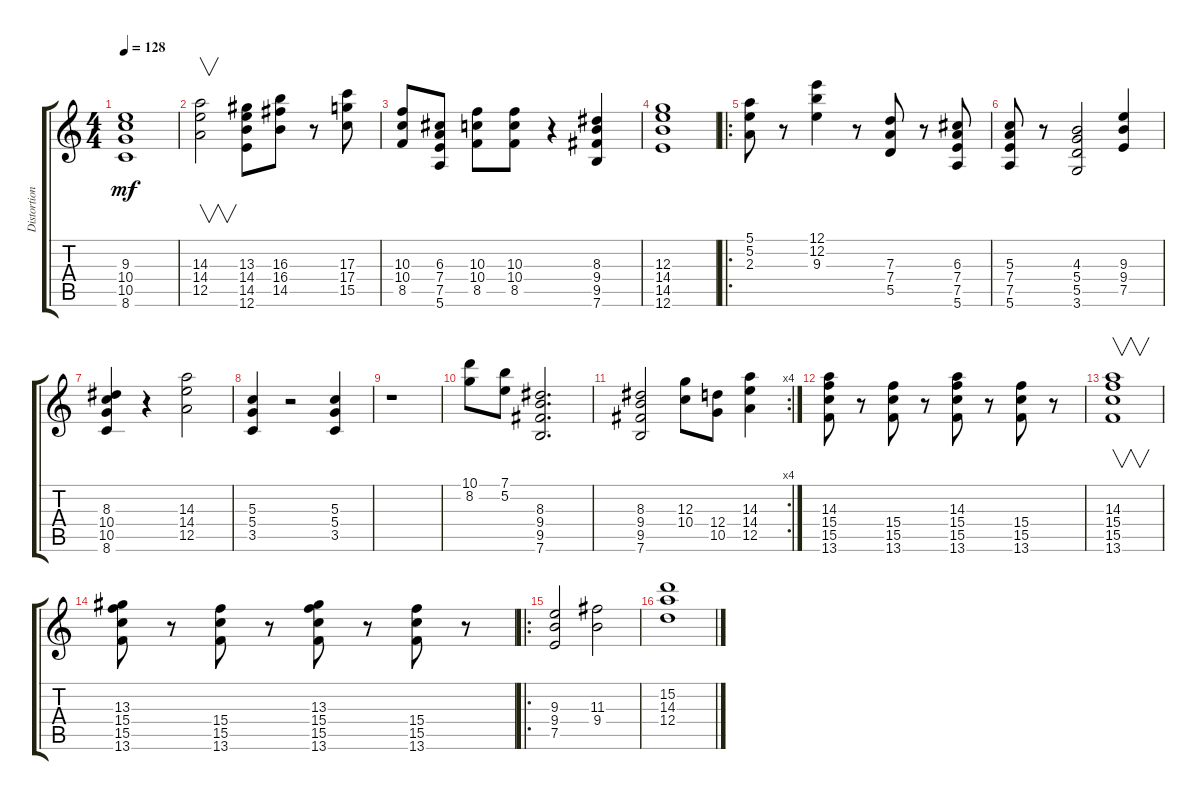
\track ("Distortion Guitar" "Distortion") {instrument distortionguitar}
\staff {score tabs}
\tuning (E4 B3 G3 D3 A2 E2) {hide}
\ts (4 4)
\tempo 128
\clef g2
\ks c
(9.3 10.4 10.5 8.6).1{dy mf instrument distortionguitar} |
(14.3 14.4 12.5).2{v} (13.3 14.4 14.5 12.6).8 (16.3 16.4 14.5).8 r.8 (17.3 17.4 15.5).8 |
(10.3 10.4 8.5).8 (6.3 7.4 7.5 5.6).8 (10.3 10.4 8.5).8 (10.3 10.4 8.5).8 r.4 (8.3 9.4 9.5 7.6).4 |
(12.3 14.4 14.5 12.6).1 |
\ro
(5.1 5.2 2.3).8 r.8 (12.1 12.2 9.3).4 r.8 (7.3 7.4 5.5).8 r.8 (6.3 7.4 7.5 5.6).8 |
(5.3 7.4 7.5 5.6).8 r.8 (4.3 5.4 5.5 3.6).2 (9.3 9.4 7.5).4 |
(8.3 10.4 10.5 8.6).4 r.4 (14.3 14.4 12.5).2 |
(5.3 5.4 3.5).4 r.2 (5.3 5.4 3.5).4 |
r.1 |
(10.1 8.2).8 (7.1 5.2).8 (8.3 9.4 9.5 7.6).2{d} |
\rc 4
(8.3 9.4 9.5 7.6).2 (12.3 10.4).8 (12.4 10.5).8 (14.3 14.4 12.5).4 |
(14.3 15.4 15.5 13.6).8 r.8 (15.4 15.5 13.6).8 r.8 (14.3 15.4 15.5 13.6).8 r.8 (15.4 15.5 13.6).8 r.8 |
(14.3 15.4 15.5 13.6).1{v} |
(13.3 15.4 15.5 13.6).8 r.8 (15.4 15.5 13.6).8 r.8 (13.3 15.4 15.5 13.6).8 r.8 (15.4 15.5 13.6).8 r.8 |
\ro
(9.3 9.4 7.5).2 (11.3 9.4).2 |
(15.2 14.3 12.4).1
